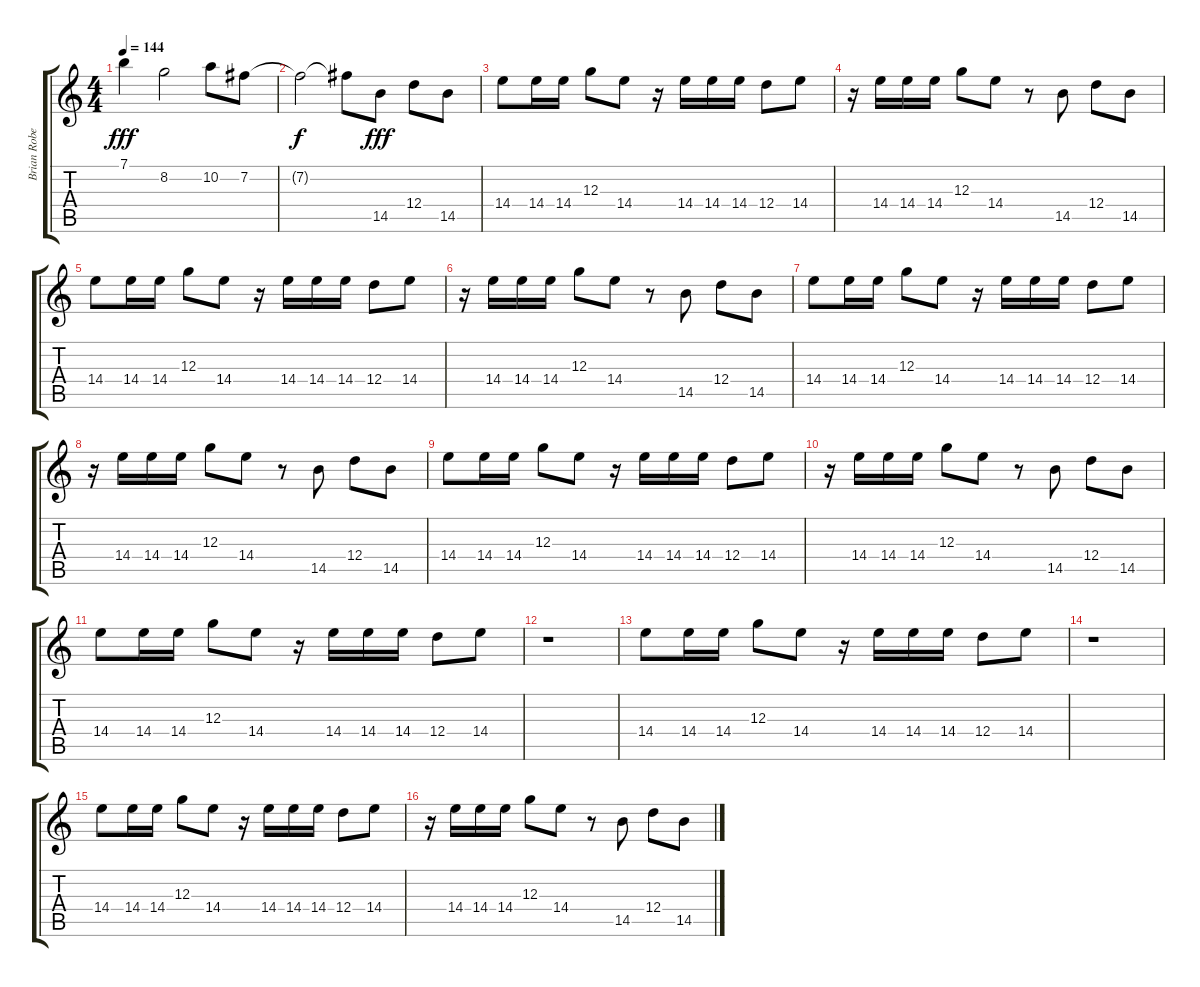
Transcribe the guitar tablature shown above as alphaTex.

\track ("Brian Robertson" "Brian Robe") {instrument overdrivenguitar}
\staff {score tabs}
\tuning (E4 B3 G3 D3 A2 E2) {hide}
\ts (4 4)
\tempo 144
\clef g2
\ks c
7.1.4{dy fff} 8.2.2 10.2.8 7.2.8 |
7.2{t}.2{dy f} 7.2{t}.8 14.5.8{dy fff} 12.4.8 14.5.8 |
14.4.8 14.4.16 14.4.16 12.3.8 14.4.8 r.16 14.4.16 14.4.16 14.4.16 12.4.8 14.4.8 |
r.16 14.4.16 14.4.16 14.4.16 12.3.8 14.4.8 r.8 14.5.8 12.4.8 14.5.8 |
14.4.8 14.4.16 14.4.16 12.3.8 14.4.8 r.16 14.4.16 14.4.16 14.4.16 12.4.8 14.4.8 |
r.16 14.4.16 14.4.16 14.4.16 12.3.8 14.4.8 r.8 14.5.8 12.4.8 14.5.8 |
14.4.8 14.4.16 14.4.16 12.3.8 14.4.8 r.16 14.4.16 14.4.16 14.4.16 12.4.8 14.4.8 |
r.16 14.4.16 14.4.16 14.4.16 12.3.8 14.4.8 r.8 14.5.8 12.4.8 14.5.8 |
14.4.8 14.4.16 14.4.16 12.3.8 14.4.8 r.16 14.4.16 14.4.16 14.4.16 12.4.8 14.4.8 |
r.16 14.4.16 14.4.16 14.4.16 12.3.8 14.4.8 r.8 14.5.8 12.4.8 14.5.8 |
14.4.8 14.4.16 14.4.16 12.3.8 14.4.8 r.16 14.4.16 14.4.16 14.4.16 12.4.8 14.4.8 |
r.1 |
14.4.8 14.4.16 14.4.16 12.3.8 14.4.8 r.16 14.4.16 14.4.16 14.4.16 12.4.8 14.4.8 |
r.1 |
14.4.8 14.4.16 14.4.16 12.3.8 14.4.8 r.16 14.4.16 14.4.16 14.4.16 12.4.8 14.4.8 |
r.16 14.4.16 14.4.16 14.4.16 12.3.8 14.4.8 r.8 14.5.8 12.4.8 14.5.8
